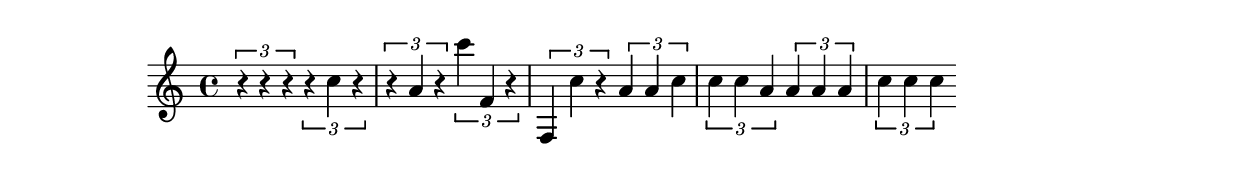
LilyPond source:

\version "2.17.11"

\header {
  texidoc = "The direction of tuplet brackets is the direction
of the majority of the stems under the bracket, with ties going
to UP.
"
}

\relative c'' {
  \tuplet 3/2 { r r r }
  \tuplet 3/2 { r c r }
  \tuplet 3/2 { r a r }
  \tuplet 3/2 { c' f,, r }
  \tuplet 3/2 { f, c'' r }
  \tuplet 3/2 { a a c }
  \tuplet 3/2 { c c a }
  \tuplet 3/2 { a a a }
  \tuplet 3/2 { c c c }
}
